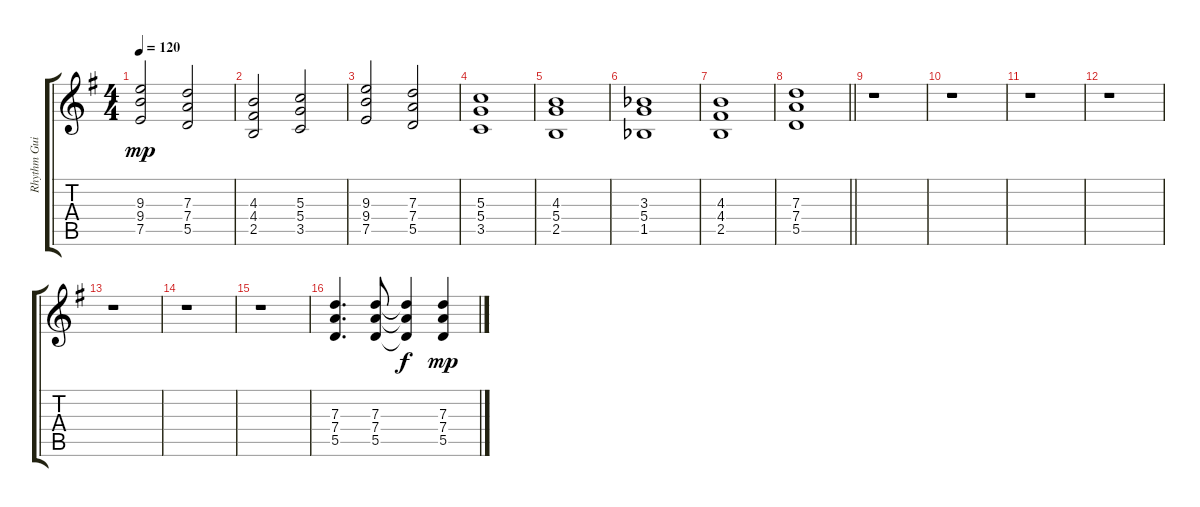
\track ("Rhythm Guitar A" "Rhythm Gui") {instrument distortionguitar}
\staff {score tabs}
\tuning (E4 B3 G3 D3 A2 E2) {hide}
\ts (4 4)
\tempo 120
\clef g2
\ks eminor
(9.3 9.4 7.5).2{dy mp} (7.3 7.4 5.5).2 |
(4.3 4.4 2.5).2 (5.3 5.4 3.5).2 |
(9.3 9.4 7.5).2 (7.3 7.4 5.5).2 |
(5.3 5.4 3.5).1 |
(4.3 5.4 2.5).1 |
(3.3{acc b} 5.4 1.5{acc b}).1 |
(4.3 4.4 2.5).1 |
\barLineRight lightlight
(7.3 7.4 5.5).1 |
\section ("" "")
r.1 |
r.1 |
r.1 |
r.1 |
r.1 |
r.1 |
r.1 |
(7.3 7.4 5.5).4{d} (7.3 7.4 5.5).8 (7.3{t} 7.4{t} 5.5{t}).4{dy f} (7.3 7.4 5.5).4{dy mp}
